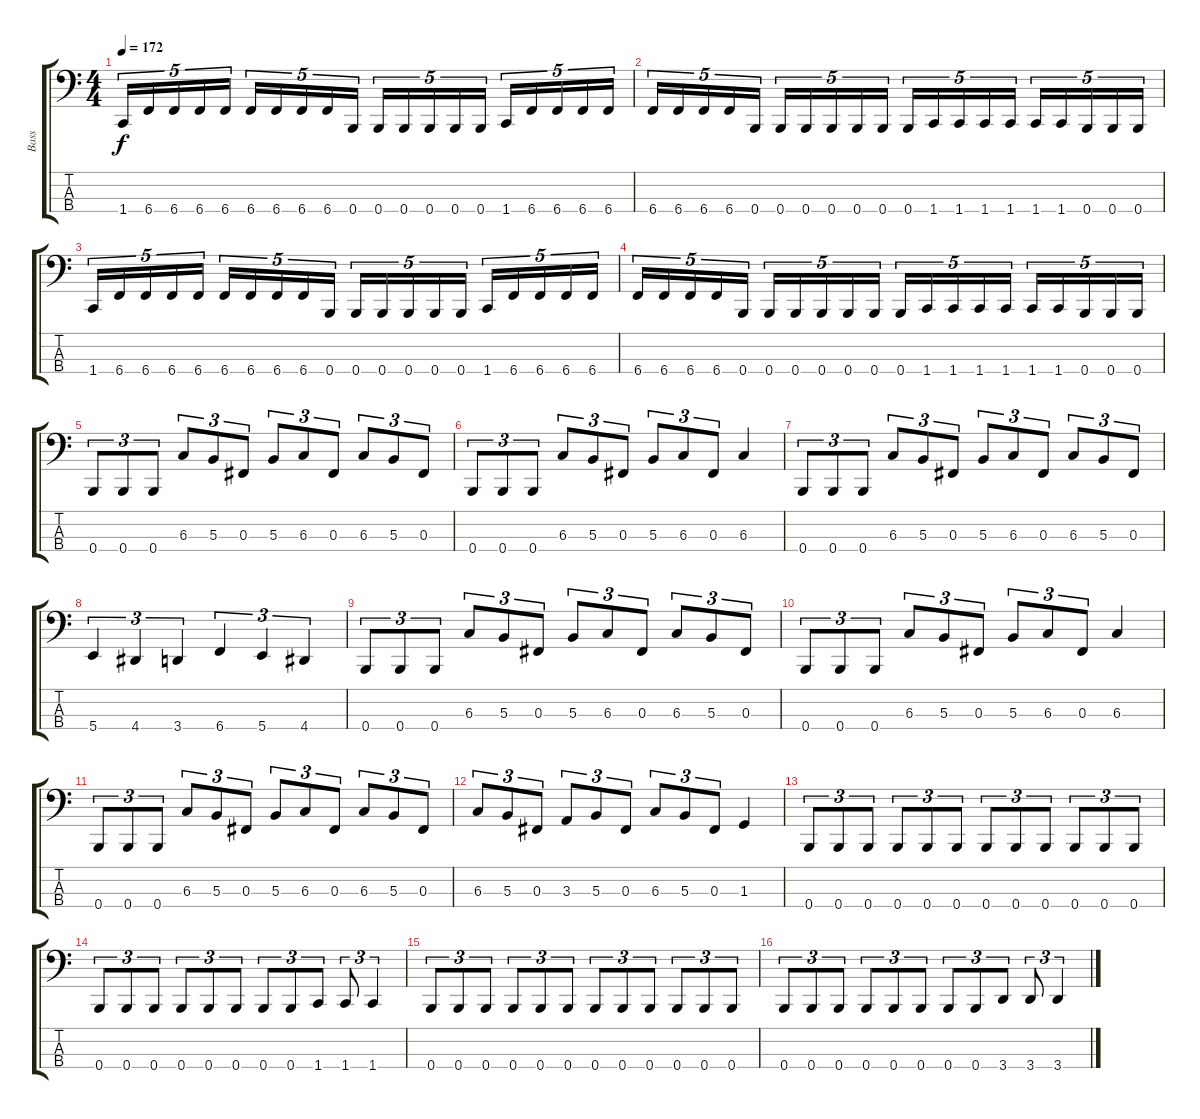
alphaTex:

\track ("Bass" "Bass") {instrument electricbasspick}
\staff {score tabs}
\tuning (E2 B1 Gb1 B0) {hide}
\ts (4 4)
\tempo 172
\clef f4
\ks c
1.4.16{tu (5 4) dy f} 6.4.16{tu (5 4)} 6.4.16{tu (5 4)} 6.4.16{tu (5 4)} 6.4.16{tu (5 4)} 6.4.16{tu (5 4)} 6.4.16{tu (5 4)} 6.4.16{tu (5 4)} 6.4.16{tu (5 4)} 0.4.16{tu (5 4)} 0.4.16{tu (5 4)} 0.4.16{tu (5 4)} 0.4.16{tu (5 4)} 0.4.16{tu (5 4)} 0.4.16{tu (5 4)} 1.4.16{tu (5 4)} 6.4.16{tu (5 4)} 6.4.16{tu (5 4)} 6.4.16{tu (5 4)} 6.4.16{tu (5 4)} |
6.4.16{tu (5 4)} 6.4.16{tu (5 4)} 6.4.16{tu (5 4)} 6.4.16{tu (5 4)} 0.4.16{tu (5 4)} 0.4.16{tu (5 4)} 0.4.16{tu (5 4)} 0.4.16{tu (5 4)} 0.4.16{tu (5 4)} 0.4.16{tu (5 4)} 0.4.16{tu (5 4)} 1.4.16{tu (5 4)} 1.4.16{tu (5 4)} 1.4.16{tu (5 4)} 1.4.16{tu (5 4)} 1.4.16{tu (5 4)} 1.4.16{tu (5 4)} 0.4.16{tu (5 4)} 0.4.16{tu (5 4)} 0.4.16{tu (5 4)} |
1.4.16{tu (5 4)} 6.4.16{tu (5 4)} 6.4.16{tu (5 4)} 6.4.16{tu (5 4)} 6.4.16{tu (5 4)} 6.4.16{tu (5 4)} 6.4.16{tu (5 4)} 6.4.16{tu (5 4)} 6.4.16{tu (5 4)} 0.4.16{tu (5 4)} 0.4.16{tu (5 4)} 0.4.16{tu (5 4)} 0.4.16{tu (5 4)} 0.4.16{tu (5 4)} 0.4.16{tu (5 4)} 1.4.16{tu (5 4)} 6.4.16{tu (5 4)} 6.4.16{tu (5 4)} 6.4.16{tu (5 4)} 6.4.16{tu (5 4)} |
6.4.16{tu (5 4)} 6.4.16{tu (5 4)} 6.4.16{tu (5 4)} 6.4.16{tu (5 4)} 0.4.16{tu (5 4)} 0.4.16{tu (5 4)} 0.4.16{tu (5 4)} 0.4.16{tu (5 4)} 0.4.16{tu (5 4)} 0.4.16{tu (5 4)} 0.4.16{tu (5 4)} 1.4.16{tu (5 4)} 1.4.16{tu (5 4)} 1.4.16{tu (5 4)} 1.4.16{tu (5 4)} 1.4.16{tu (5 4)} 1.4.16{tu (5 4)} 0.4.16{tu (5 4)} 0.4.16{tu (5 4)} 0.4.16{tu (5 4)} |
0.4.8{tu (3 2)} 0.4.8{tu (3 2)} 0.4.8{tu (3 2)} 6.3.8{tu (3 2)} 5.3.8{tu (3 2)} 0.3.8{tu (3 2)} 5.3.8{tu (3 2)} 6.3.8{tu (3 2)} 0.3.8{tu (3 2)} 6.3.8{tu (3 2)} 5.3.8{tu (3 2)} 0.3.8{tu (3 2)} |
0.4.8{tu (3 2)} 0.4.8{tu (3 2)} 0.4.8{tu (3 2)} 6.3.8{tu (3 2)} 5.3.8{tu (3 2)} 0.3.8{tu (3 2)} 5.3.8{tu (3 2)} 6.3.8{tu (3 2)} 0.3.8{tu (3 2)} 6.3.4 |
0.4.8{tu (3 2)} 0.4.8{tu (3 2)} 0.4.8{tu (3 2)} 6.3.8{tu (3 2)} 5.3.8{tu (3 2)} 0.3.8{tu (3 2)} 5.3.8{tu (3 2)} 6.3.8{tu (3 2)} 0.3.8{tu (3 2)} 6.3.8{tu (3 2)} 5.3.8{tu (3 2)} 0.3.8{tu (3 2)} |
5.4.4{tu (3 2)} 4.4.4{tu (3 2)} 3.4.4{tu (3 2)} 6.4.4{tu (3 2)} 5.4.4{tu (3 2)} 4.4.4{tu (3 2)} |
0.4.8{tu (3 2)} 0.4.8{tu (3 2)} 0.4.8{tu (3 2)} 6.3.8{tu (3 2)} 5.3.8{tu (3 2)} 0.3.8{tu (3 2)} 5.3.8{tu (3 2)} 6.3.8{tu (3 2)} 0.3.8{tu (3 2)} 6.3.8{tu (3 2)} 5.3.8{tu (3 2)} 0.3.8{tu (3 2)} |
0.4.8{tu (3 2)} 0.4.8{tu (3 2)} 0.4.8{tu (3 2)} 6.3.8{tu (3 2)} 5.3.8{tu (3 2)} 0.3.8{tu (3 2)} 5.3.8{tu (3 2)} 6.3.8{tu (3 2)} 0.3.8{tu (3 2)} 6.3.4 |
0.4.8{tu (3 2)} 0.4.8{tu (3 2)} 0.4.8{tu (3 2)} 6.3.8{tu (3 2)} 5.3.8{tu (3 2)} 0.3.8{tu (3 2)} 5.3.8{tu (3 2)} 6.3.8{tu (3 2)} 0.3.8{tu (3 2)} 6.3.8{tu (3 2)} 5.3.8{tu (3 2)} 0.3.8{tu (3 2)} |
6.3.8{tu (3 2)} 5.3.8{tu (3 2)} 0.3.8{tu (3 2)} 3.3.8{tu (3 2)} 5.3.8{tu (3 2)} 0.3.8{tu (3 2)} 6.3.8{tu (3 2)} 5.3.8{tu (3 2)} 0.3.8{tu (3 2)} 1.3.4 |
0.4.8{tu (3 2)} 0.4.8{tu (3 2)} 0.4.8{tu (3 2)} 0.4.8{tu (3 2)} 0.4.8{tu (3 2)} 0.4.8{tu (3 2)} 0.4.8{tu (3 2)} 0.4.8{tu (3 2)} 0.4.8{tu (3 2)} 0.4.8{tu (3 2)} 0.4.8{tu (3 2)} 0.4.8{tu (3 2)} |
0.4.8{tu (3 2)} 0.4.8{tu (3 2)} 0.4.8{tu (3 2)} 0.4.8{tu (3 2)} 0.4.8{tu (3 2)} 0.4.8{tu (3 2)} 0.4.8{tu (3 2)} 0.4.8{tu (3 2)} 1.4.8{tu (3 2)} 1.4.8{tu (3 2)} 1.4.4{tu (3 2)} |
0.4.8{tu (3 2)} 0.4.8{tu (3 2)} 0.4.8{tu (3 2)} 0.4.8{tu (3 2)} 0.4.8{tu (3 2)} 0.4.8{tu (3 2)} 0.4.8{tu (3 2)} 0.4.8{tu (3 2)} 0.4.8{tu (3 2)} 0.4.8{tu (3 2)} 0.4.8{tu (3 2)} 0.4.8{tu (3 2)} |
0.4.8{tu (3 2)} 0.4.8{tu (3 2)} 0.4.8{tu (3 2)} 0.4.8{tu (3 2)} 0.4.8{tu (3 2)} 0.4.8{tu (3 2)} 0.4.8{tu (3 2)} 0.4.8{tu (3 2)} 3.4.8{tu (3 2)} 3.4.8{tu (3 2)} 3.4.4{tu (3 2)}
